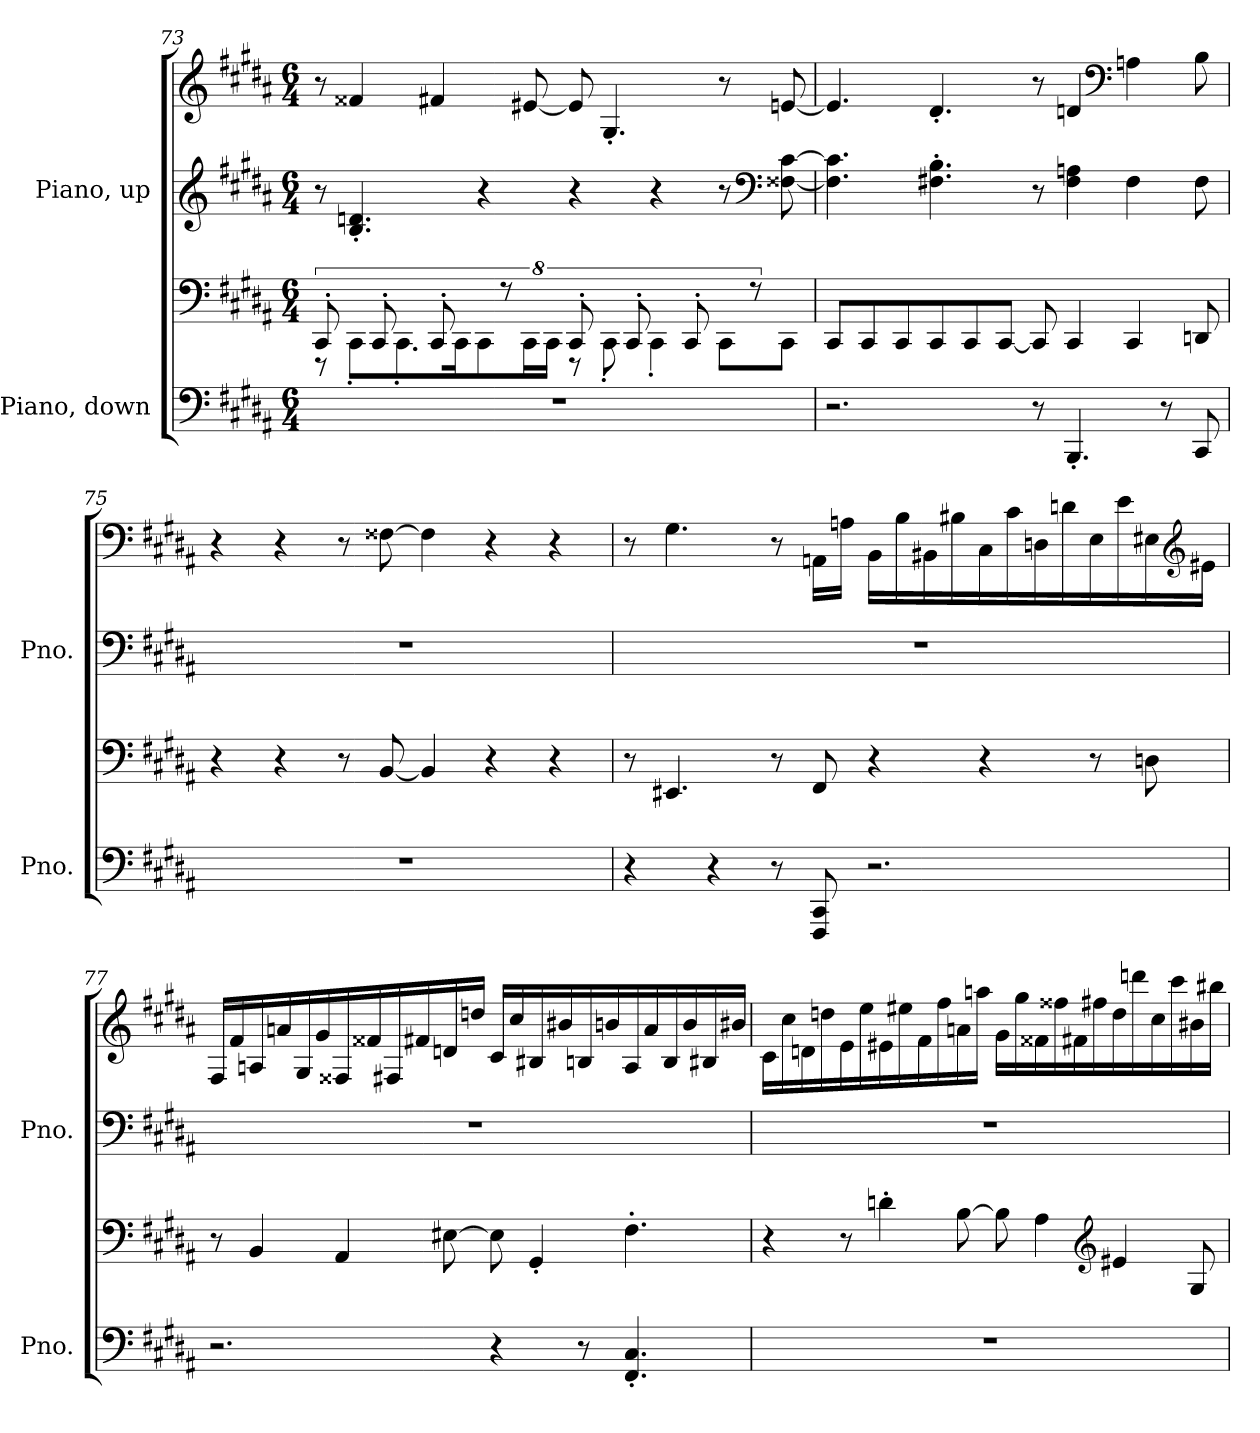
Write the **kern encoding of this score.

**kern	**kern	**kern	**kern
*part2	*part2	*part1	*part1
*staff4	*staff3	*staff2	*staff1
*I"Piano, down	*	*I"Piano, up	*
*I'Pno.	*	*I'Pno.	*
!!LO:LB:g=z
*clefF4	*clefF4	*clefG2	*clefG2
*k[f#c#g#d#a#]	*k[f#c#g#d#a#]	*k[f#c#g#d#a#]	*k[f#c#g#d#a#]
*M6/4	*M6/4	*M6/4	*M6/4
=73	=73	=73	=73
*	*^	*	*
1.r	16%3CC#'/	8r	8r	8r
.	.	8CC#'\L	4.B/' 4.dn/'	4f##X/
.	16%3CC#'/	.	.	.
.	.	8.CC#'\	.	.
.	16%3CC#'/	.	.	4f#X/
.	.	16CC#\K	.	.
.	.	8CC#\	4r	.
.	16%3r	.	.	.
.	.	16CC#\L	.	[8e#X/
.	.	16CC#\JJ	.	.
.	16%3CC#'/	8r	4r	8e#/]
.	.	8CC#'\	.	4.G#'/
.	16%3CC#'/	.	.	.
.	.	4CC#'\	4r	.
.	16%3CC#'/	.	.	.
.	.	8CC#\L	8r	8r
.	16%3r	.	.	.
*	*	*	*clefF4	*
.	.	8CC#\J	[8F##X\ [8c#\	[8en/
*	*v	*v	*	*
!!LO:PB:g=z
=74	=74	=74	=74
2.r	8CC#/L	4.F##\] 4.c#\]	4.e/]
.	8CC#/	.	.
.	8CC#/	.	.
.	8CC#/	4.F#X\' 4.B\'	4.d#'/
.	8CC#/	.	.
.	[8CC#/J	.	.
8r	8CC#/]	8r	8r
4.BBB'/	4CC#/	4F#\ 4An\	4dn/
*	*	*	*clefF4
.	4CC#/	4F#\	4An\
8r	.	.	.
8CC#/	8DDn/	8F#\	8B\
=75	=75	=75	=75
1.r	4r	1.r	4r
.	4r	.	4r
.	8r	.	8r
.	[8BB/	.	[8F##X\
.	4BB/]	.	4F##\]
.	4r	.	4r
.	4r	.	4r
!!LO:LB:g=z
=76	=76	=76	=76
4r	8r	1.r	8r
.	4.EE#X/	.	4.G#\
4r	.	.	.
8r	8r	.	8r
8FFF#/ 8CC#/	8FF#/	.	16AAn\LL
.	.	.	16An\JJ
2.r	4r	.	16BB\LL
.	.	.	16B\
.	.	.	16BB#X\
.	.	.	16B#X\
.	4r	.	16C#\
.	.	.	16c#\
.	.	.	16Dn\
.	.	.	16dn\
.	8r	.	16E\
.	.	.	16e\
.	8Dn\	.	16E#X\
*	*	*	*clefG2
.	.	.	16e#X\JJ
!!LO:LB:g=z
=77	=77	=77	=77
2.r	8r	1.r	16F#/LL
.	.	.	16f#/
.	4BB/	.	16An/
.	.	.	16an/
.	.	.	16G#/
.	.	.	16g#/
.	4AA#/	.	16F##X/
.	.	.	16f##X/
.	.	.	16F#X/
.	.	.	16f#X/
.	[8E#X\	.	16dn/
.	.	.	16ddn/JJ
4r	8E#\]	.	16c#/LL
.	.	.	16cc#/
.	4GG#'/	.	16B#X/
.	.	.	16b#X/
8r	.	.	16Bn/
.	.	.	16bn/
4.FF#/' 4.C#/'	4.F#'\	.	16A/
.	.	.	16a/
.	.	.	16B/
.	.	.	16b/
.	.	.	16B#X/
.	.	.	16b#X/JJ
!!LO:PB:g=z
=78	=78	=78	=78
1.r	4r	1.r	16c#\LL
.	.	.	16cc#\
.	.	.	16dn\
.	.	.	16ddn\
.	8r	.	16e\
.	.	.	16ee\
.	4dn'\	.	16e#X\
.	.	.	16ee#X\
.	.	.	16f#\
.	.	.	16ff#\
.	[8B\	.	16an\
.	.	.	16aan\JJ
.	8B\]	.	16g#\LL
.	.	.	16gg#\
.	4A#\	.	16f##X\
.	.	.	16ff##X\
.	.	.	16f#X\
.	.	.	16ff#X\
*	*clefG2	*	*
.	4e#X/	.	16dd\
.	.	.	16dddn\
.	.	.	16cc#\
.	.	.	16ccc#\
.	8G#/	.	16b#X\
.	.	.	16bb#X\JJ
=	=	=	=
*-	*-	*-	*-
